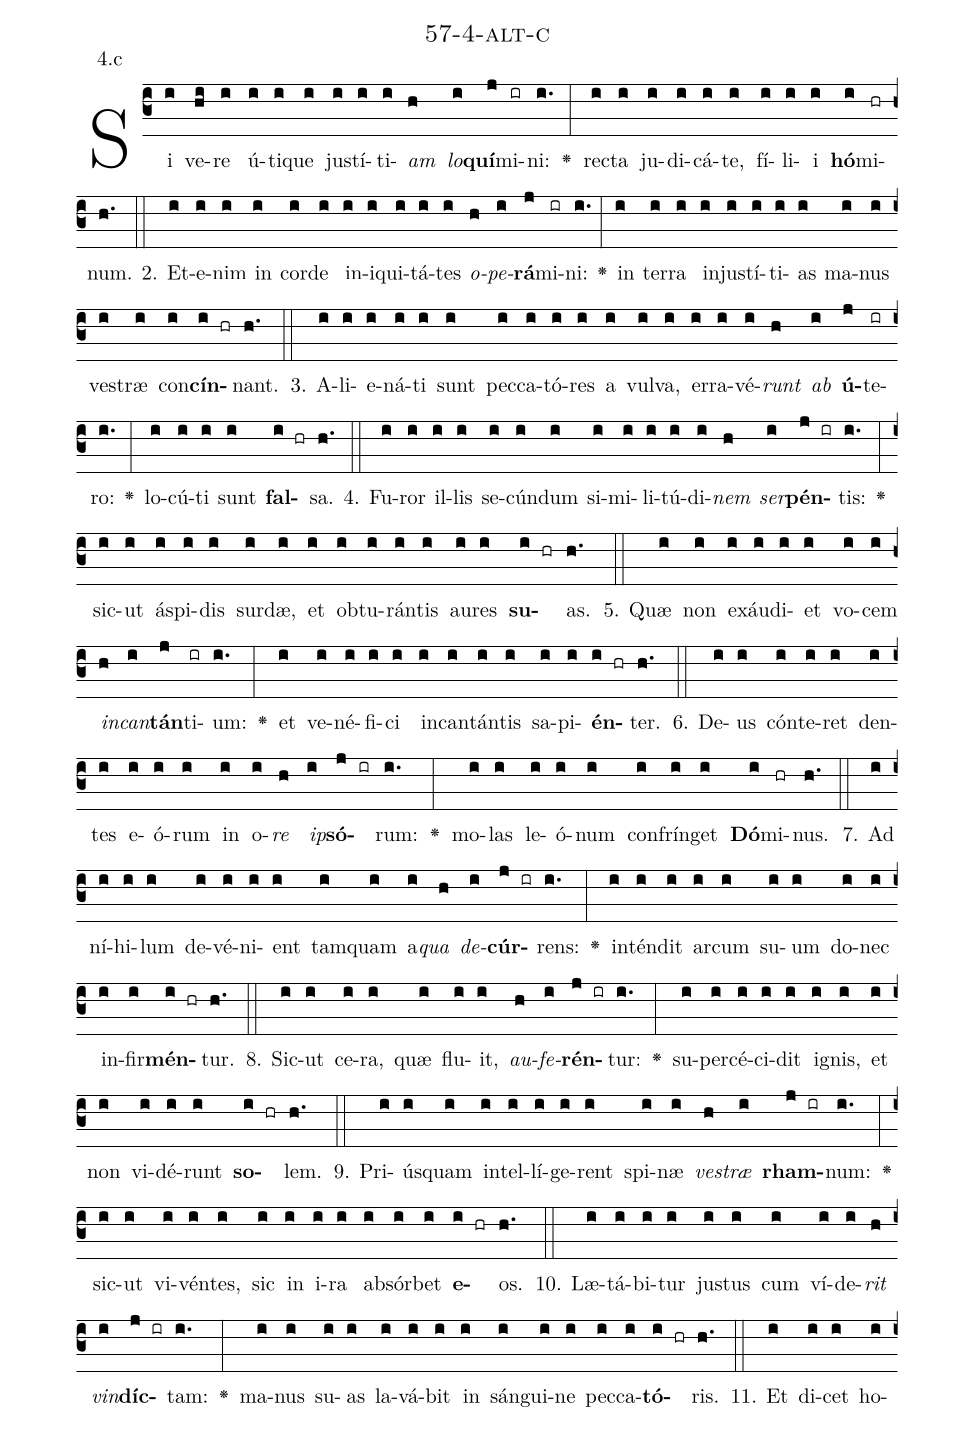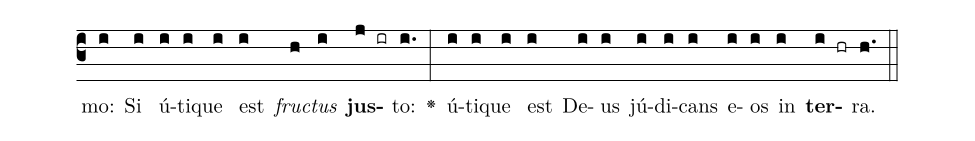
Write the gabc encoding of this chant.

name: 57-4-alt-c;
annotation: 4.c;
%%
(c3)Si(i) ve(hi)re(i) ú(i)ti(i)que(i) jus(i)tí(i)ti(i)<i>am</i>(h) <i>lo</i>(i)<b>quí</b>(j)mi(ir)ni:(i.) <v>\greheightstar</v>(:) rec(i)ta(i) ju(i)di(i)cá(i)te,(i) fí(i)li(i)i(i) <b>hó</b>(i)mi(hr)num.(h.) (::)
2. Et(i)e(i)nim(i) in(i) cor(i)de(i) in(i)i(i)qui(i)tá(i)tes(i) <i>o</i>(h)<i>pe</i>(i)<b>rá</b>(j)mi(ir)ni:(i.) <v>\greheightstar</v>(:) in(i) ter(i)ra(i) in(i)jus(i)tí(i)ti(i)as(i) ma(i)nus(i) ves(i)træ(i) con(i)<b>cín</b>(i hr)nant.(h.) (::)
3. A(i)li(i)e(i)ná(i)ti(i) sunt(i) pec(i)ca(i)tó(i)res(i) a(i) vul(i)va,(i) er(i)ra(i)vé(i)<i>runt</i>(h) <i>ab</i>(i) <b>ú</b>(j)te(ir)ro:(i.) <v>\greheightstar</v>(:) lo(i)cú(i)ti(i) sunt(i) <b>fal</b>(i hr)sa.(h.) (::)
4. Fu(i)ror(i) il(i)lis(i) se(i)cún(i)dum(i) si(i)mi(i)li(i)tú(i)di(i)<i>nem</i>(h) <i>ser</i>(i)<b>pén</b>(j ir)tis:(i.) <v>\greheightstar</v>(:) sic(i)ut(i) ás(i)pi(i)dis(i) sur(i)dæ,(i) et(i) ob(i)tu(i)rán(i)tis(i) au(i)res(i) <b>su</b>(i hr)as.(h.) (::)
5. Quæ(i) non(i) ex(i)áu(i)di(i)et(i) vo(i)cem(i) <i>in</i>(h)<i>can</i>(i)<b>tán</b>(j)ti(ir)um:(i.) <v>\greheightstar</v>(:) et(i) ve(i)né(i)fi(i)ci(i) in(i)can(i)tán(i)tis(i) sa(i)pi(i)<b>én</b>(i hr)ter.(h.) (::)
6. De(i)us(i) cón(i)te(i)ret(i) den(i)tes(i) e(i)ó(i)rum(i) in(i) o(i)<i>re</i>(h) <i>ip</i>(i)<b>só</b>(j ir)rum:(i.) <v>\greheightstar</v>(:) mo(i)las(i) le(i)ó(i)num(i) con(i)frín(i)get(i) <b>Dó</b>(i)mi(hr)nus.(h.) (::)
7. Ad(i) ní(i)hi(i)lum(i) de(i)vé(i)ni(i)ent(i) tam(i)quam(i) a(i)<i>qua</i>(h) <i>de</i>(i)<b>cúr</b>(j ir)rens:(i.) <v>\greheightstar</v>(:) in(i)tén(i)dit(i) ar(i)cum(i) su(i)um(i) do(i)nec(i) in(i)fir(i)<b>mén</b>(i hr)tur.(h.) (::)
8. Sic(i)ut(i) ce(i)ra,(i) quæ(i) flu(i)it,(i) <i>au</i>(h)<i>fe</i>(i)<b>rén</b>(j ir)tur:(i.) <v>\greheightstar</v>(:) su(i)per(i)cé(i)ci(i)dit(i) i(i)gnis,(i) et(i) non(i) vi(i)dé(i)runt(i) <b>so</b>(i hr)lem.(h.) (::)
9. Pri(i)ús(i)quam(i) in(i)tel(i)lí(i)ge(i)rent(i) spi(i)næ(i) <i>ves</i>(h)<i>træ</i>(i) <b>rham</b>(j ir)num:(i.) <v>\greheightstar</v>(:) sic(i)ut(i) vi(i)vén(i)tes,(i) sic(i) in(i) i(i)ra(i) ab(i)sór(i)bet(i) <b>e</b>(i hr)os.(h.) (::)
10. Læ(i)tá(i)bi(i)tur(i) jus(i)tus(i) cum(i) ví(i)de(i)<i>rit</i>(h) <i>vin</i>(i)<b>díc</b>(j ir)tam:(i.) <v>\greheightstar</v>(:) ma(i)nus(i) su(i)as(i) la(i)vá(i)bit(i) in(i) sán(i)gui(i)ne(i) pec(i)ca(i)<b>tó</b>(i hr)ris.(h.) (::)
11. Et(i) di(i)cet(i) ho(i)mo:(i) Si(i) ú(i)ti(i)que(i) est(i) <i>fruc</i>(h)<i>tus</i>(i) <b>jus</b>(j ir)to:(i.) <v>\greheightstar</v>(:) ú(i)ti(i)que(i) est(i) De(i)us(i) jú(i)di(i)cans(i) e(i)os(i) in(i) <b>ter</b>(i hr)ra.(h.) (::)
